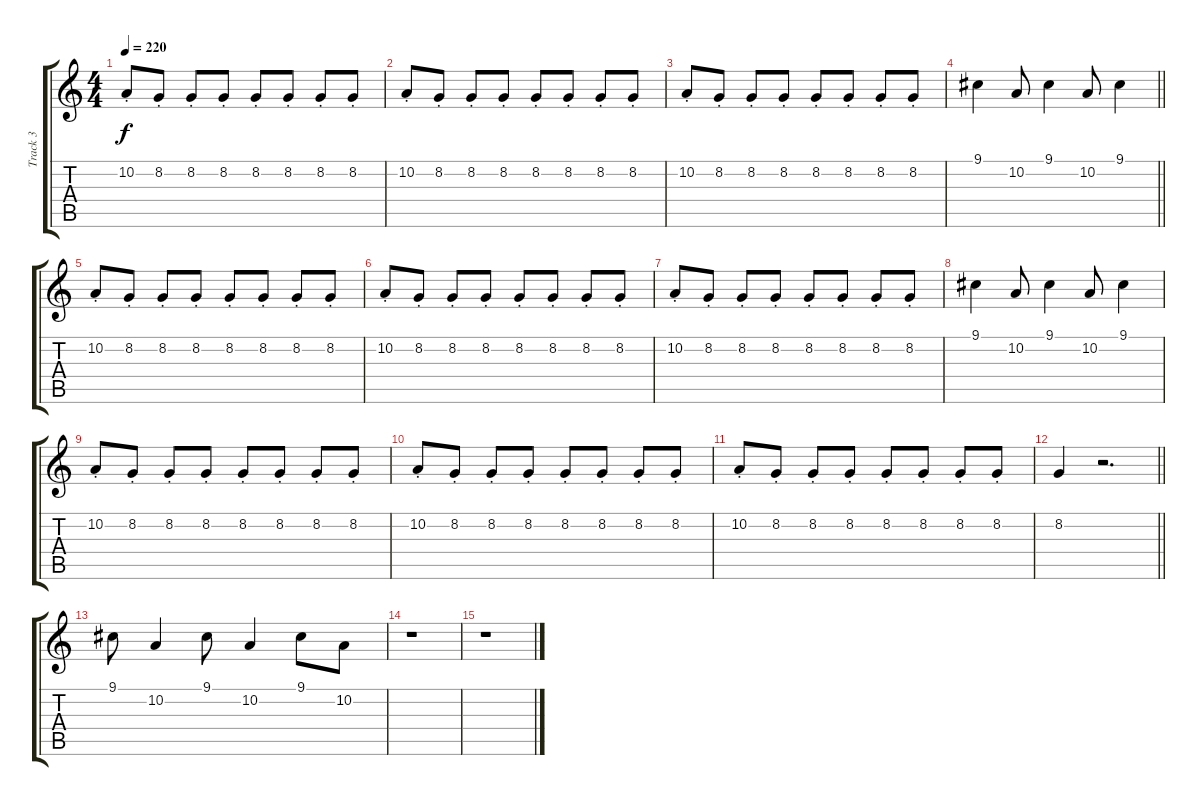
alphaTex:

\track ("Track 3" "Track 3") {instrument altosax}
\staff {score tabs}
\tuning (E4 B3 G3 D3 A2 E2) {hide}
\ts (4 4)
\tempo 220
\clef g2
\ks c
10.2{st}.8{dy f} 8.2{st}.8 8.2{st}.8 8.2{st}.8 8.2{st}.8 8.2{st}.8 8.2{st}.8 8.2{st}.8 |
10.2{st}.8 8.2{st}.8 8.2{st}.8 8.2{st}.8 8.2{st}.8 8.2{st}.8 8.2{st}.8 8.2{st}.8 |
10.2{st}.8 8.2{st}.8 8.2{st}.8 8.2{st}.8 8.2{st}.8 8.2{st}.8 8.2{st}.8 8.2{st}.8 |
\barLineRight lightlight
9.1.4 10.2.8 9.1.4 10.2.8 9.1.4 |
10.2{st}.8 8.2{st}.8 8.2{st}.8 8.2{st}.8 8.2{st}.8 8.2{st}.8 8.2{st}.8 8.2{st}.8 |
10.2{st}.8 8.2{st}.8 8.2{st}.8 8.2{st}.8 8.2{st}.8 8.2{st}.8 8.2{st}.8 8.2{st}.8 |
10.2{st}.8 8.2{st}.8 8.2{st}.8 8.2{st}.8 8.2{st}.8 8.2{st}.8 8.2{st}.8 8.2{st}.8 |
9.1.4 10.2.8 9.1.4 10.2.8 9.1.4 |
10.2{st}.8 8.2{st}.8 8.2{st}.8 8.2{st}.8 8.2{st}.8 8.2{st}.8 8.2{st}.8 8.2{st}.8 |
10.2{st}.8 8.2{st}.8 8.2{st}.8 8.2{st}.8 8.2{st}.8 8.2{st}.8 8.2{st}.8 8.2{st}.8 |
10.2{st}.8 8.2{st}.8 8.2{st}.8 8.2{st}.8 8.2{st}.8 8.2{st}.8 8.2{st}.8 8.2{st}.8 |
\barLineRight lightlight
8.2.4 r.2{d} |
9.1.8 10.2.4 9.1.8 10.2.4 9.1.8 10.2.8 |
r.1 |
r.1
